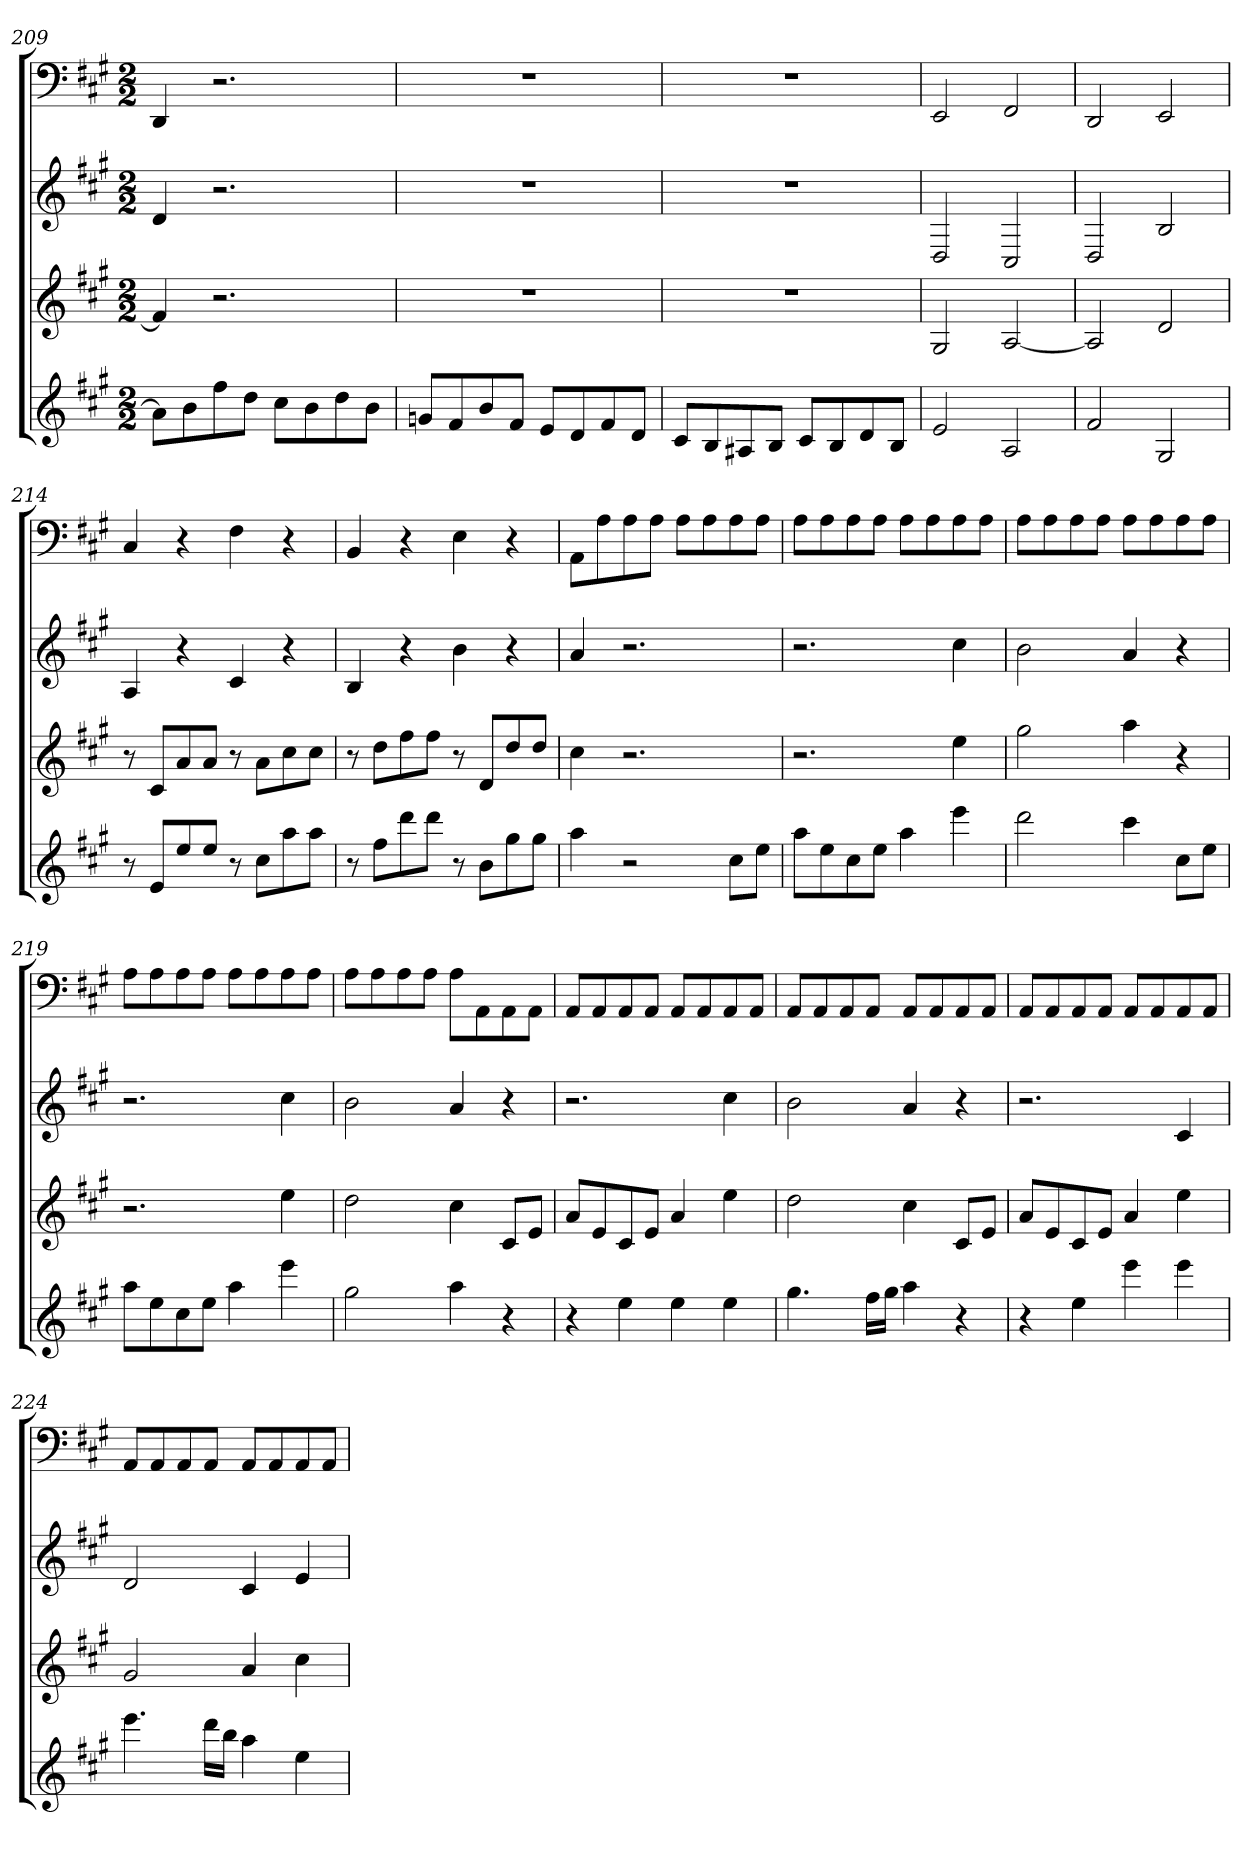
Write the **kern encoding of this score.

**kern	**kern	**kern	**kern
*part4	*part3	*part2	*part1
*staff4	*staff3	*staff2	*staff1
*k[f#c#g#]	*k[f#c#g#]	*k[f#c#g#]	*k[f#c#g#]
*A:	*A:	*A:	*A:
*M2/2	*M2/2	*M2/2	*M2/2
=209	=209	=209	=209
8a#L]	4f#]	4d	4DD
8b	.	.	.
8ff#	2.r	2.r	2.r
8ddJ	.	.	.
8cc#L	.	.	.
8b	.	.	.
8dd	.	.	.
8bJ	.	.	.
=210	=210	=210	=210
8gnL	1r	1r	1r
8f#	.	.	.
8b	.	.	.
8f#J	.	.	.
8eL	.	.	.
8d	.	.	.
8f#	.	.	.
8dJ	.	.	.
=211	=211	=211	=211
8c#L	1r	1r	1r
8B	.	.	.
8A#X	.	.	.
8BJ	.	.	.
8c#L	.	.	.
8B	.	.	.
8d	.	.	.
8BJ	.	.	.
=212	=212	=212	=212
2e	2G#	2D	2EE
2A	[2A	2C#	2FF#
=213	=213	=213	=213
2f#	2A]	2D	2DD
2G#	2d	2B	2EE
=214	=214	=214	=214
8r	8r	4A	4C#
8eL	8c#L	.	.
8ee	8a	4r	4r
8eeJ	8aJ	.	.
8r	8r	4c#	4F#
8cc#L	8aL	.	.
8aa	8cc#	4r	4r
8aaJ	8cc#J	.	.
=215	=215	=215	=215
8r	8r	4B	4BB
8ff#L	8ddL	.	.
8ddd	8ff#	4r	4r
8dddJ	8ff#J	.	.
8r	8r	4b	4E
8bL	8dL	.	.
8gg#	8dd	4r	4r
8gg#J	8ddJ	.	.
=216	=216	=216	=216
4aa	4cc#	4a	8AAL
.	.	.	8A
2r	2.r	2.r	8A
.	.	.	8AJ
.	.	.	8AL
.	.	.	8A
8cc#L	.	.	8A
8eeJ	.	.	8AJ
=217	=217	=217	=217
8aaL	2.r	2.r	8AL
8ee	.	.	8A
8cc#	.	.	8A
8eeJ	.	.	8AJ
4aa	.	.	8AL
.	.	.	8A
4eee	4ee	4cc#	8A
.	.	.	8AJ
=218	=218	=218	=218
2ddd	2gg#	2b	8AL
.	.	.	8A
.	.	.	8A
.	.	.	8AJ
4ccc#	4aa	4a	8AL
.	.	.	8A
8cc#L	4r	4r	8A
8eeJ	.	.	8AJ
=219	=219	=219	=219
8aaL	2.r	2.r	8AL
8ee	.	.	8A
8cc#	.	.	8A
8eeJ	.	.	8AJ
4aa	.	.	8AL
.	.	.	8A
4eee	4ee	4cc#	8A
.	.	.	8AJ
=220	=220	=220	=220
2gg#	2dd	2b	8AL
.	.	.	8A
.	.	.	8A
.	.	.	8AJ
4aa	4cc#	4a	8AL
.	.	.	8AA
4r	8c#L	4r	8AA
.	8eJ	.	8AAJ
=221	=221	=221	=221
4r	8aL	2.r	8AAL
.	8e	.	8AA
4ee	8c#	.	8AA
.	8eJ	.	8AAJ
4ee	4a	.	8AAL
.	.	.	8AA
4ee	4ee	4cc#	8AA
.	.	.	8AAJ
=222	=222	=222	=222
4.gg#	2dd	2b	8AAL
.	.	.	8AA
.	.	.	8AA
16ff#LL	.	.	8AAJ
16gg#JJ	.	.	.
4aa	4cc#	4a	8AAL
.	.	.	8AA
4r	8c#L	4r	8AA
.	8eJ	.	8AAJ
=223	=223	=223	=223
4r	8aL	2.r	8AAL
.	8e	.	8AA
4ee	8c#	.	8AA
.	8eJ	.	8AAJ
4eee	4a	.	8AAL
.	.	.	8AA
4eee	4ee	4c#	8AA
.	.	.	8AAJ
=224	=224	=224	=224
4.eee	2g#	2d	8AAL
.	.	.	8AA
.	.	.	8AA
16dddLL	.	.	8AAJ
16bbJJ	.	.	.
4aa	4a	4c#	8AAL
.	.	.	8AA
4ee	4cc#	4e	8AA
.	.	.	8AAJ
=	=	=	=
*-	*-	*-	*-
